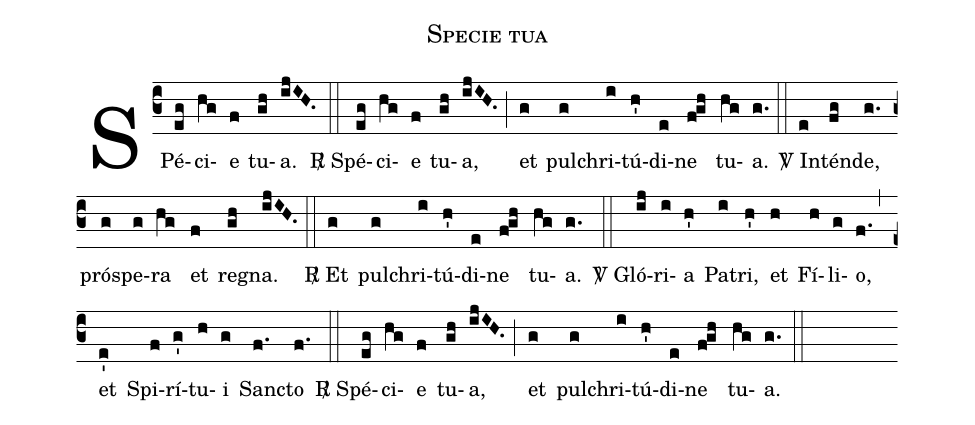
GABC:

name:Specie tua;
office-part:Responsorium breve;
%%
annotation:RESP. <i>br.</i>;
%%
(c3) SPé(eg)ci(hg)e(f) tu(gh)a.(ijIH.) (::) <sp>R/</sp> Spé(eg)ci(hg)e(f) tu(gh)a,(ijIH.) (;) et(g) pul(g)chri(i)tú(h')di(e)ne(fgh) tu(hg)a.(g.) (::) <sp>V/</sp> In(e)tén(fg)de,(g.) pró(g)spe(g)ra(hg) et(f) re(gh)gna.(ijIH.) (::) <sp>R/</sp> Et(g) pul(g)chri(i)tú(h')di(e)ne(fgh) tu(hg)a.(g.) (::) <sp>V/</sp> Gló(ij)ri(i)a(h') Pa(i)tri,(h') et(h) Fí(h)li(g)o,(f.) (,) et(e') Spi(f)rí(g')tu(h)i(g) Sanc(f.)to(f.) (::) <sp>R/</sp> Spé(eg)ci(hg)e(f) tu(gh)a,(ijIH.) (;) et(g) pul(g)chri(i)tú(h')di(e)ne(fgh) tu(hg)a.(g.) (::)
